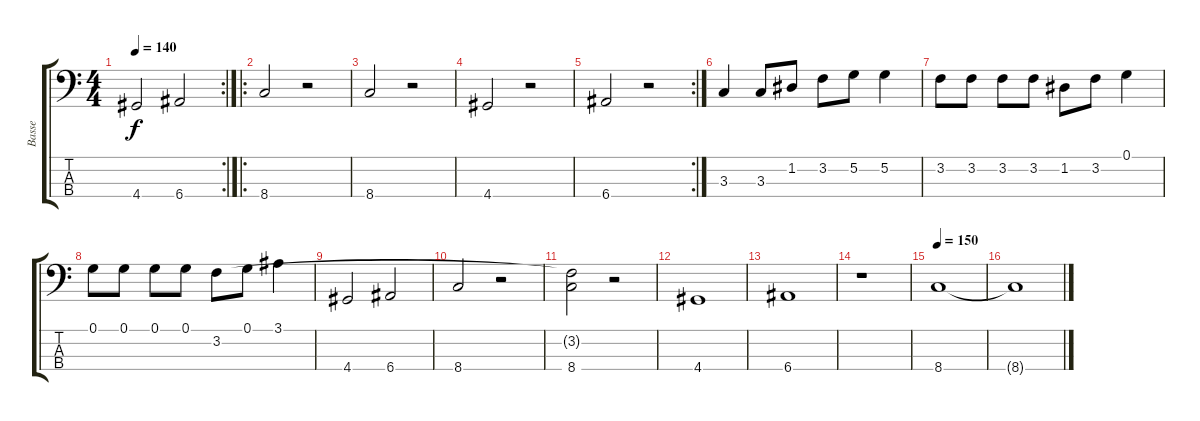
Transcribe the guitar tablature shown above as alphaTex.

\track ("Basse" "Basse") {instrument acousticbass}
\staff {score tabs}
\tuning (G2 D2 A1 E1) {hide}
\rc 2
\ts (4 4)
\tempo 140
\clef f4
\ks c
4.4.2{dy f} 6.4.2 |
\ro
8.4.2 r.2 |
8.4.2 r.2 |
4.4.2 r.2 |
\rc 2
6.4.2 r.2 |
3.3.4 3.3.8 1.2.8 3.2.8 5.2.8 5.2.4 |
3.2.8 3.2.8 3.2.8 3.2.8 1.2.8 3.2.8 0.1.4 |
0.1.8 0.1.8 0.1.8 0.1.8 3.2.8 0.1.8 3.1.4 |
4.4.2 6.4.2 |
8.4.2 r.2 |
(3.2{t} 8.4).2 r.2 |
4.4.1 |
6.4.1 |
r.1 |
\tempo 150
8.4.1{volume 14 instrument electricbassfinger} |
8.4{t}.1
